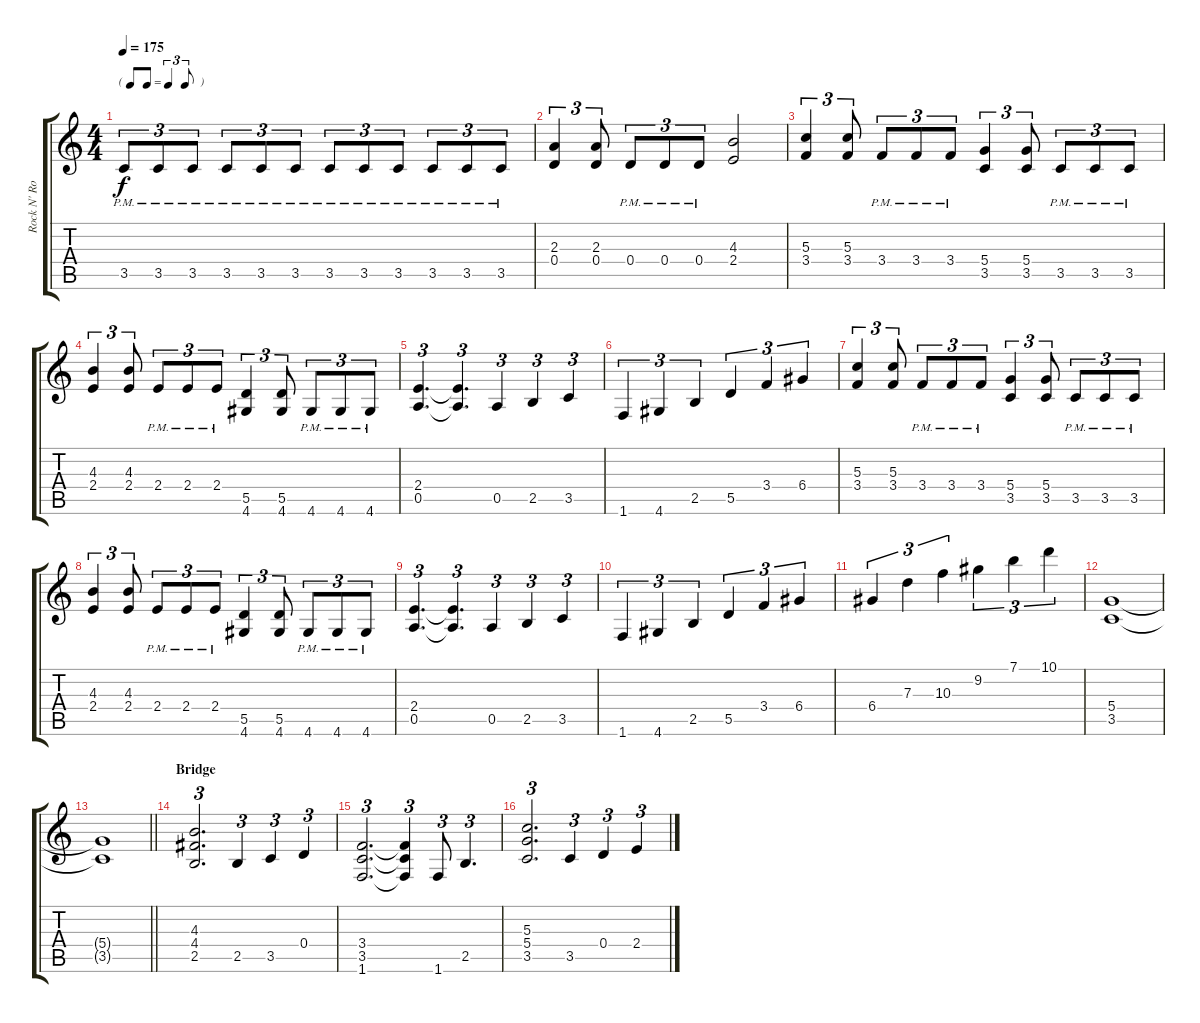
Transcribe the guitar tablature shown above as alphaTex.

\track ("Rock N' Rolf" "Rock N' Ro") {instrument distortionguitar}
\staff {score tabs}
\tuning (E4 B3 G3 D3 A2 E2) {hide}
\ts (4 4)
\tf triplet8th
\tempo 175
\clef g2
\ks c
3.5{pm}.8{tu (3 2) dy f} 3.5{pm}.8{tu (3 2)} 3.5{pm}.8{tu (3 2)} 3.5{pm}.8{tu (3 2)} 3.5{pm}.8{tu (3 2)} 3.5{pm}.8{tu (3 2)} 3.5{pm}.8{tu (3 2)} 3.5{pm}.8{tu (3 2)} 3.5{pm}.8{tu (3 2)} 3.5{pm}.8{tu (3 2)} 3.5{pm}.8{tu (3 2)} 3.5{pm}.8{tu (3 2)} |
(2.3 0.4).4{tu (3 2)} (2.3 0.4).8{tu (3 2)} 0.4{pm}.8{tu (3 2)} 0.4{pm}.8{tu (3 2)} 0.4{pm}.8{tu (3 2)} (4.3 2.4).2 |
(5.3 3.4).4{tu (3 2)} (5.3 3.4).8{tu (3 2)} 3.4{pm}.8{tu (3 2)} 3.4{pm}.8{tu (3 2)} 3.4{pm}.8{tu (3 2)} (5.4 3.5).4{tu (3 2)} (5.4 3.5).8{tu (3 2)} 3.5{pm}.8{tu (3 2)} 3.5{pm}.8{tu (3 2)} 3.5{pm}.8{tu (3 2)} |
(4.3 2.4).4{tu (3 2)} (4.3 2.4).8{tu (3 2)} 2.4{pm}.8{tu (3 2)} 2.4{pm}.8{tu (3 2)} 2.4{pm}.8{tu (3 2)} (5.5 4.6).4{tu (3 2)} (5.5 4.6).8{tu (3 2)} 4.6{pm}.8{tu (3 2)} 4.6{pm}.8{tu (3 2)} 4.6{pm}.8{tu (3 2)} |
(2.4 0.5).4{d tu (3 2)} (2.4{t} 0.5{t}).4{d tu (3 2)} 0.5.4{tu (3 2)} 2.5.4{tu (3 2)} 3.5.4{tu (3 2)} |
1.6.4{tu (3 2)} 4.6.4{tu (3 2)} 2.5.4{tu (3 2)} 5.5.4{tu (3 2)} 3.4.4{tu (3 2)} 6.4.4{tu (3 2)} |
(5.3 3.4).4{tu (3 2)} (5.3 3.4).8{tu (3 2)} 3.4{pm}.8{tu (3 2)} 3.4{pm}.8{tu (3 2)} 3.4{pm}.8{tu (3 2)} (5.4 3.5).4{tu (3 2)} (5.4 3.5).8{tu (3 2)} 3.5{pm}.8{tu (3 2)} 3.5{pm}.8{tu (3 2)} 3.5{pm}.8{tu (3 2)} |
(4.3 2.4).4{tu (3 2)} (4.3 2.4).8{tu (3 2)} 2.4{pm}.8{tu (3 2)} 2.4{pm}.8{tu (3 2)} 2.4{pm}.8{tu (3 2)} (5.5 4.6).4{tu (3 2)} (5.5 4.6).8{tu (3 2)} 4.6{pm}.8{tu (3 2)} 4.6{pm}.8{tu (3 2)} 4.6{pm}.8{tu (3 2)} |
(2.4 0.5).4{d tu (3 2)} (2.4{t} 0.5{t}).4{d tu (3 2)} 0.5.4{tu (3 2)} 2.5.4{tu (3 2)} 3.5.4{tu (3 2)} |
1.6.4{tu (3 2)} 4.6.4{tu (3 2)} 2.5.4{tu (3 2)} 5.5.4{tu (3 2)} 3.4.4{tu (3 2)} 6.4.4{tu (3 2)} |
6.4.4{tu (3 2)} 7.3.4{tu (3 2)} 10.3.4{tu (3 2)} 9.2.4{tu (3 2)} 7.1.4{tu (3 2)} 10.1.4{tu (3 2)} |
(5.4 3.5).1 |
\barLineRight lightlight
(5.4{t} 3.5{t}).1 |
\section ("" "Bridge")
(4.3 4.4 2.5).2{d tu (3 2)} 2.5.4{tu (3 2)} 3.5.4{tu (3 2)} 0.4.4{tu (3 2)} |
(3.4 3.5 1.6).2{d tu (3 2)} (3.4{t} 3.5{t} 1.6{t}).4{tu (3 2)} 1.6.8{tu (3 2)} 2.5.4{d tu (3 2)} |
(5.3 5.4 3.5).2{d tu (3 2)} 3.5.4{tu (3 2)} 0.4.4{tu (3 2)} 2.4.4{tu (3 2)}
